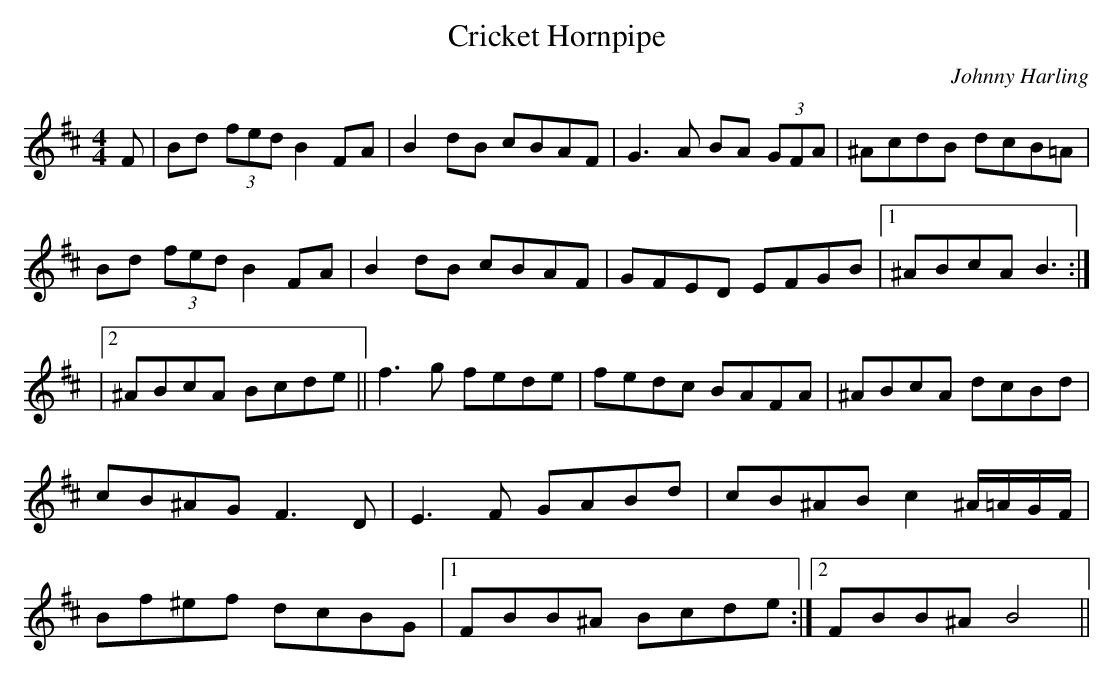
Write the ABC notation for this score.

X:1
T: Cricket Hornpipe
C: Johnny Harling
M: 4/4
L: 1/8
K: Bm
F|Bd (3fed B2 FA|B2 dB cBAF|G3 A BA (3GFA|\
^AcdB dcB=A |
Bd (3fed B2 FA|B2 dB cBAF|GFED EFGB |1\
^ABcA B3 :|
|2 ^ABcA Bcde ||f3 g fede|fedc BAFA|^ABcA dcBd|
cB^AG F3 D|E3 F GABd|cB^AB c2 ^A/=A/G/F/|
Bf^ef dcBG |1 FBB^A Bcde :|2 FBB^A B4 ||
